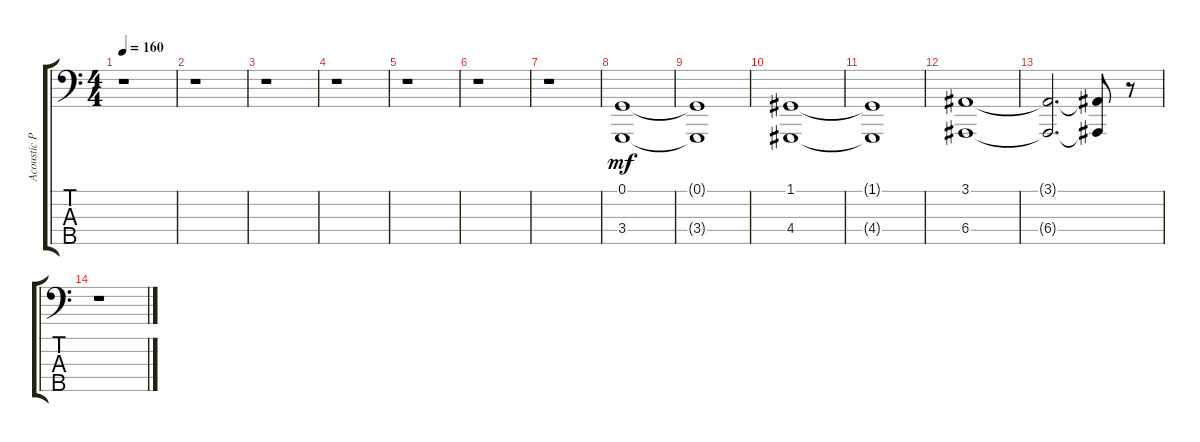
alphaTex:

\track ("Acoustic Piano (Staff 2)" "Acoustic P") {instrument acousticgrandpiano}
\staff {score tabs}
\tuning (G2 D2 A1 E1 B0) {hide}
\ts (4 4)
\tempo 160
\clef f4
\ks c
r.1{dy mf} |
r.1 |
r.1 |
r.1 |
r.1 |
r.1 |
r.1 |
(0.1 3.4).1 |
(0.1{t} 3.4{t}).1 |
(1.1 4.4).1 |
(1.1{t} 4.4{t}).1 |
(3.1 6.4).1 |
(3.1{t} 6.4{t}).2{d} (3.1{t} 6.4{t}).8 r.8 |
r.1
